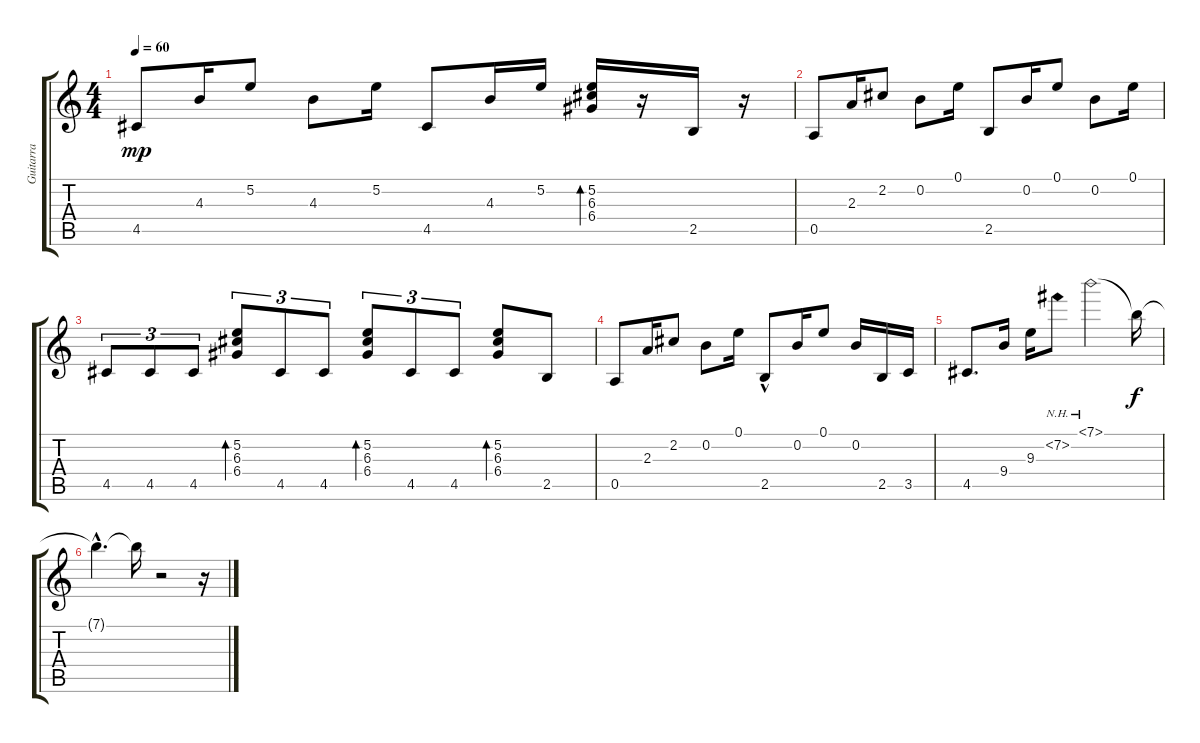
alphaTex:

\track ("Guitarra" "Guitarra") {instrument acousticguitarsteel}
\staff {score tabs}
\tuning (E4 B3 G3 D3 A2 E2) {hide}
\ts (4 4)
\tempo 60
\clef g2
\ks c
4.5.8{dy mp} 4.3.16 5.2.8 4.3.8 5.2.16 4.5.8 4.3.16 5.2.16 (5.2 6.3 6.4).16{bd 30} r.16 2.5.16 r.16 |
0.5.8 2.3.16 2.2.8 0.2.8 0.1.16 2.5.8 0.2.16 0.1.8 0.2.8 0.1.16 |
4.5.8{tu (3 2)} 4.5.8{tu (3 2)} 4.5.8{tu (3 2)} (5.2 6.3 6.4).8{tu (3 2) bd 30} 4.5.8{tu (3 2)} 4.5.8{tu (3 2)} (5.2 6.3 6.4).8{tu (3 2) bd 30} 4.5.8{tu (3 2)} 4.5.8{tu (3 2)} (5.2 6.3 6.4).8{bd 30} 2.5.8 |
0.5.8 2.3.16 2.2.8 0.2.8 0.1.16 2.5{hac}.8 0.2.16 0.1.8 0.2.16 2.5.16 3.5.16 |
4.5.8{d} 9.4.16 9.3.16 7.2{nh}.8 7.1{nh}.2 7.1{t}.16{dy f} |
7.1{hac t}.4{d} 7.1{t}.16 r.2 r.16
